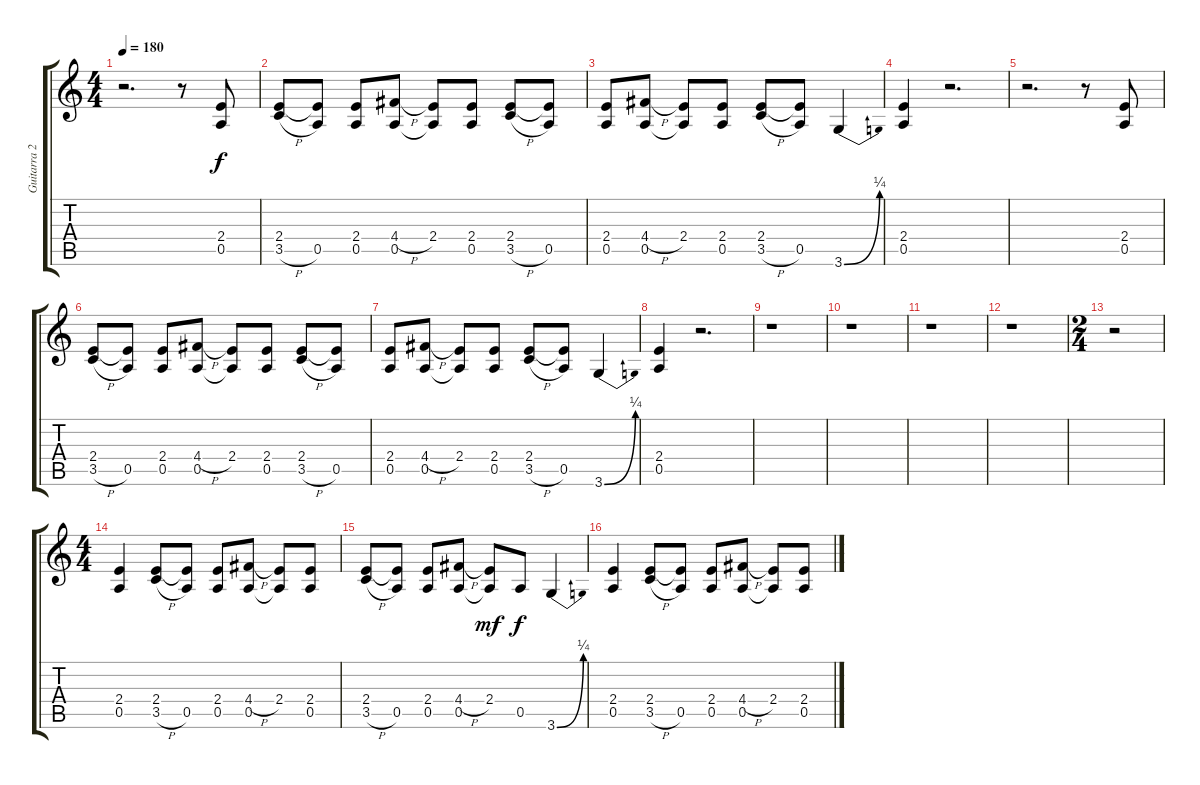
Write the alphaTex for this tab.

\track ("Guitarra 2" "Guitarra 2") {instrument distortionguitar}
\staff {score tabs}
\tuning (E4 B3 G3 D3 A2 E2) {hide}
\ts (4 4)
\tempo 180
\clef g2
\ks c
r.2{d dy f} r.8 (2.4 0.5).8 |
(2.4 3.5{h}).8 (2.4{t} 0.5).8 (2.4 0.5).8 (4.4{h} 0.5).8 (2.4 0.5{t}).8 (2.4 0.5).8 (2.4 3.5{h}).8 (2.4{t} 0.5).8 |
(2.4 0.5).8 (4.4{h} 0.5).8 (2.4 0.5{t}).8 (2.4 0.5).8 (2.4 3.5{h}).8 (2.4{t} 0.5).8 3.6{be (bend 0 0 60 1)}.4 |
(2.4 0.5).4 r.2{d} |
r.2{d} r.8 (2.4 0.5).8 |
(2.4 3.5{h}).8 (2.4{t} 0.5).8 (2.4 0.5).8 (4.4{h} 0.5).8 (2.4 0.5{t}).8 (2.4 0.5).8 (2.4 3.5{h}).8 (2.4{t} 0.5).8 |
(2.4 0.5).8 (4.4{h} 0.5).8 (2.4 0.5{t}).8 (2.4 0.5).8 (2.4 3.5{h}).8 (2.4{t} 0.5).8 3.6{be (bend 0 0 60 1)}.4 |
(2.4 0.5).4 r.2{d} |
r.1 |
r.1 |
r.1 |
r.1 |
\ts (2 4)
r.2 |
\ts (4 4)
(2.4 0.5).4 (2.4 3.5{h}).8 (2.4{t} 0.5).8 (2.4 0.5).8 (4.4{h} 0.5).8 (2.4 0.5{t}).8 (2.4 0.5).8 |
(2.4 3.5{h}).8 (2.4{t} 0.5).8 (2.4 0.5).8 (4.4{h} 0.5).8 (2.4 0.5{t}).8{dy mf} 0.5.8{dy f} 3.6{be (bend 0 0 60 1)}.4 |
(2.4 0.5).4 (2.4 3.5{h}).8 (2.4{t} 0.5).8 (2.4 0.5).8 (4.4{h} 0.5).8 (2.4 0.5{t}).8 (2.4 0.5).8
